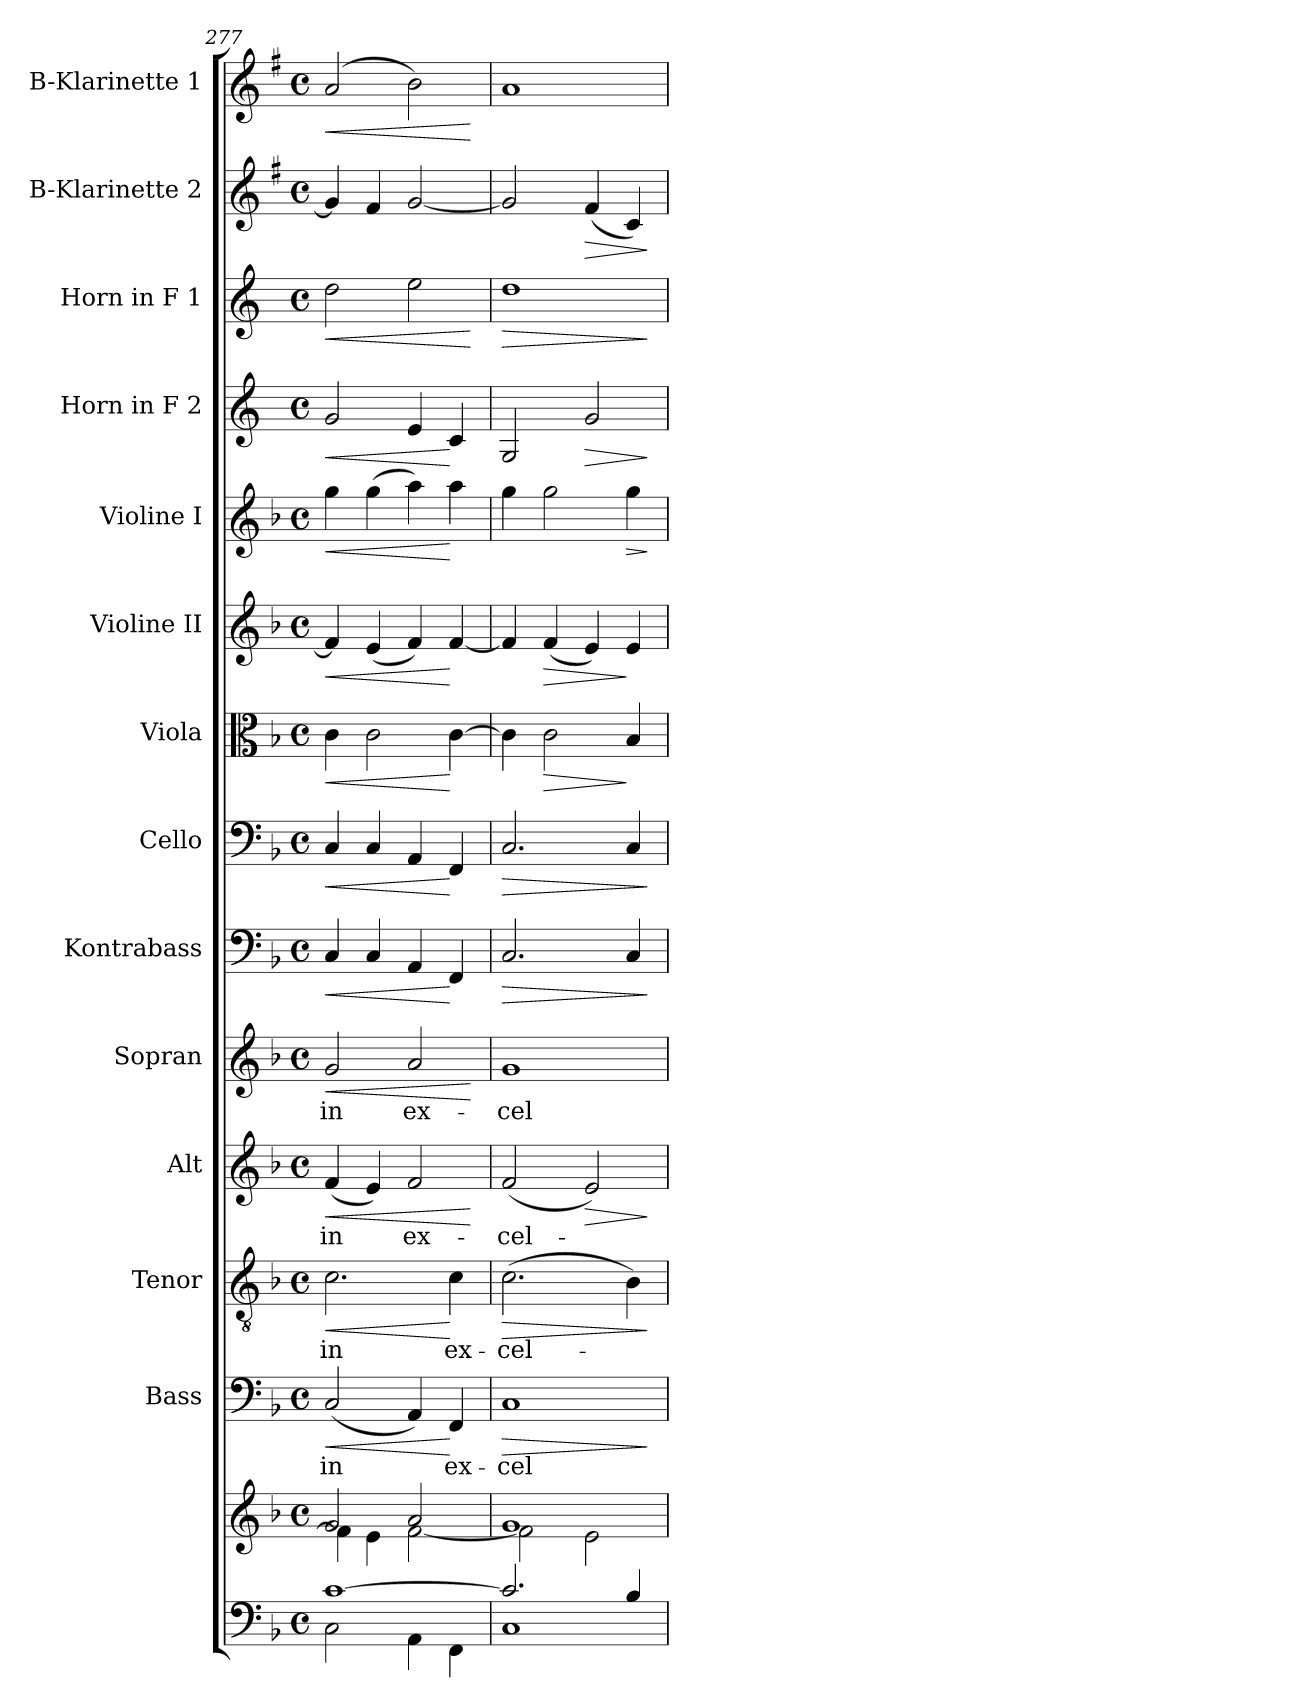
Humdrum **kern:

**kern	**kern	**kern	**text	**dynam	**kern	**text	**dynam	**kern	**text	**dynam	**kern	**text	**dynam	**kern	**dynam	**kern	**dynam	**kern	**dynam	**kern	**dynam	**kern	**dynam	**kern	**dynam	**kern	**dynam	**kern	**dynam	**kern	**dynam
*part14	*part14	*part13	*part13	*part13	*part12	*part12	*part12	*part11	*part11	*part11	*part10	*part10	*part10	*part9	*part9	*part8	*part8	*part7	*part7	*part6	*part6	*part5	*part5	*part4	*part4	*part3	*part3	*part2	*part2	*part1	*part1
*staff15	*staff14	*staff13	*staff13	*staff13	*staff12	*staff12	*staff12	*staff11	*staff11	*staff11	*staff10	*staff10	*staff10	*staff9	*staff9	*staff8	*staff8	*staff7	*staff7	*staff6	*staff6	*staff5	*staff5	*staff4	*staff4	*staff3	*staff3	*staff2	*staff2	*staff1	*staff1
*	*	*I"Bass	*	*	*I"Tenor	*	*	*I"Alt	*	*	*I"Sopran	*	*	*I"Kontrabass	*	*I"Cello	*	*I"Viola	*	*I"Violine II	*	*I"Violine I	*	*I"Horn in F 2	*	*I"Horn in F 1	*	*I"B-Klarinette 2	*	*I"B-Klarinette 1	*
*	*	*I'B.	*	*	*I'T.	*	*	*I'A.	*	*	*I'S.	*	*	*I'Kb.	*	*	*	*I'Vla.	*	*I'Vl. II	*	*I'Vl. I	*	*	*	*	*	*I'B Kl. 2	*	*I'B Kl. 1	*
*clefF4	*clefG2	*clefF4	*	*	*clefGv2	*	*	*clefG2	*	*	*clefG2	*	*	*clefF4	*	*clefF4	*	*clefC3	*	*clefG2	*	*clefG2	*	*clefG2	*	*clefG2	*	*clefG2	*	*clefG2	*
*	*	*	*	*	*	*	*	*	*	*	*	*	*	*ITrd7c12	*	*	*	*	*	*	*	*	*	*ITrd4c7	*	*ITrd4c7	*	*ITrd1c2	*	*ITrd1c2	*
*k[b-]	*k[b-]	*k[b-]	*	*	*k[b-]	*	*	*k[b-]	*	*	*k[b-]	*	*	*k[b-]	*	*k[b-]	*	*k[b-]	*	*k[b-]	*	*k[b-]	*	*k[b-]	*	*k[b-]	*	*k[b-]	*	*k[b-]	*
*F:	*F:	*F:	*	*	*F:	*	*	*F:	*	*	*F:	*	*	*F:	*	*F:	*	*F:	*	*F:	*	*F:	*	*F:	*	*F:	*	*F:	*	*F:	*
*M4/4	*M4/4	*M4/4	*	*	*M4/4	*	*	*M4/4	*	*	*M4/4	*	*	*M4/4	*	*M4/4	*	*M4/4	*	*M4/4	*	*M4/4	*	*M4/4	*	*M4/4	*	*M4/4	*	*M4/4	*
*met(c)	*met(c)	*met(c)	*	*	*met(c)	*	*	*met(c)	*	*	*met(c)	*	*	*met(c)	*	*met(c)	*	*met(c)	*	*met(c)	*	*met(c)	*	*met(c)	*	*met(c)	*	*met(c)	*	*met(c)	*
=277	=277	=277	=277	=277	=277	=277	=277	=277	=277	=277	=277	=277	=277	=277	=277	=277	=277	=277	=277	=277	=277	=277	=277	=277	=277	=277	=277	=277	=277	=277	=277
*^	*^	*	*	*	*	*	*	*	*	*	*	*	*	*	*	*	*	*	*	*	*	*	*	*	*	*	*	*	*	*	*
!	!	!	!	!	!LO:LY:b	!LO:HP:b	!	!LO:LY:b	!LO:HP:b	!	!LO:LY:b	!LO:HP:b	!	!LO:LY:b	!LO:HP:b	!	!LO:HP:b	!	!LO:HP:b	!	!LO:HP:b	!	!LO:HP:b	!	!LO:HP:b	!	!LO:HP:b	!	!LO:HP:b	!	!	!	!LO:HP:b
[>1c	2C\	2g/	4f\]	(<2C/	in	<	2.c\	in	<	(<4f/	in	<	2g/	in	<	4CC/	<	4C/	<	4c\	<	4f/]	<	4gg\	<	2c/	<	2g\	<	4f/]	.	(2g/	<
.	.	.	4e\	.	.	.	.	.	.	4e/)	.	.	.	.	.	4CC/	.	4C/	.	2c\	.	(<4e/	.	(>4gg\	.	.	.	.	.	4e/	.	.	.
!	!	!	!	!	!	!	!	!	!	!	!LO:LY:b	!	!	!LO:LY:b	!	!	!	!	!	!	!	!	!	!	!	!	!	!	!	!	!	!	!
.	4AA\	2a/	[<2f\	4AA/)	.	.	.	.	.	2f/	ex-	.	2a/	ex-	.	4AAA/	.	4AA/	.	.	.	4f/)	.	4aa\)	.	4A/	.	2a\	.	[2f/	.	2a\)	.
!	!	!	!	!	!LO:LY:b	!	!	!LO:LY:b	!	!	!	!	!	!	!	!	!	!	!	!	!	!	!	!	!	!	!	!	!	!	!	!	!
.	4FF\	.	.	4FF/	ex-	[	4c\	ex-	[	.	.	.	.	.	.	4FFF/	[	4FF/	[	[4c\	[	[4f/	[	4aa\	[	4F/	[	.	.	.	.	.	.
*v	*v	*	*	*	*	*	*	*	*	*	*	*	*	*	*	*	*	*	*	*	*	*	*	*	*	*	*	*	*	*	*	*	*
*	*v	*v	*	*	*	*	*	*	*	*	*	*	*	*	*	*	*	*	*	*	*	*	*	*	*	*	*	*	*	*	*	*
.	.	.	.	.	.	.	.	.	.	[	.	.	[	.	.	.	.	.	.	.	.	.	.	.	.	.	[	.	.	.	[
=278	=278	=278	=278	=278	=278	=278	=278	=278	=278	=278	=278	=278	=278	=278	=278	=278	=278	=278	=278	=278	=278	=278	=278	=278	=278	=278	=278	=278	=278	=278	=278
*^	*^	*	*	*	*	*	*	*	*	*	*	*	*	*	*	*	*	*	*	*	*	*	*	*	*	*	*	*	*	*	*
!	!	!	!	!	!LO:LY:b	!LO:HP:b	!	!LO:LY:b	!LO:HP:b	!	!LO:LY:b	!	!	!LO:LY:b	!	!	!LO:HP:b	!	!LO:HP:b	!	!	!	!	!	!	!	!	!	!LO:HP:b	!	!	!	!
2.c/]	1C	1g	2f\]	1C	-cel-	>	(>2.c\	-cel-	>	(<2f/	-cel-	.	1g	-cel-	.	2.CC/	>	2.C/	>	4c\]	.	4f/]	.	4gg\	.	2C/	.	1g	>	2f/]	.	1g	.
!	!	!	!	!	!	!	!	!	!	!	!	!	!	!	!	!	!	!	!	!	!LO:HP:b	!	!LO:HP:b	!	!	!	!	!	!	!	!	!	!
.	.	.	.	.	.	.	.	.	.	.	.	.	.	.	.	.	.	.	.	2c\	>	(<4f/	>	2gg\	.	.	.	.	.	.	.	.	.
!	!	!	!	!	!	!	!	!	!	!	!	!LO:HP:b	!	!	!	!	!	!	!	!	!	!	!	!	!	!	!LO:HP:b	!	!	!	!LO:HP:b	!	!
.	.	.	2e\	.	.	.	.	.	.	2e/)	.	>	.	.	.	.	.	.	.	.	.	4e/)	.	.	.	2c/	>	.	.	(<4e/	>	.	.
!	!	!	!	!	!	!	!	!	!	!	!	!	!	!	!	!	!	!	!	!	!	!	!	!	!LO:HP:b	!	!	!	!	!	!	!	!
4B-/	.	.	.	.	.	.	4B-\)	.	.	.	.	.	.	.	.	4CC/	.	4C/	.	4B-/	]	4e/	]	4gg\	>	.	.	.	.	4B-/)	.	.	.
*v	*v	*	*	*	*	*	*	*	*	*	*	*	*	*	*	*	*	*	*	*	*	*	*	*	*	*	*	*	*	*	*	*	*
*	*v	*v	*	*	*	*	*	*	*	*	*	*	*	*	*	*	*	*	*	*	*	*	*	*	*	*	*	*	*	*	*	*
.	.	.	.	]	.	.	]	.	.	]	.	.	.	.	]	.	]	.	.	.	.	.	]	.	]	.	]	.	]	.	.
=	=	=	=	=	=	=	=	=	=	=	=	=	=	=	=	=	=	=	=	=	=	=	=	=	=	=	=	=	=	=	=
*-	*-	*-	*-	*-	*-	*-	*-	*-	*-	*-	*-	*-	*-	*-	*-	*-	*-	*-	*-	*-	*-	*-	*-	*-	*-	*-	*-	*-	*-	*-	*-
